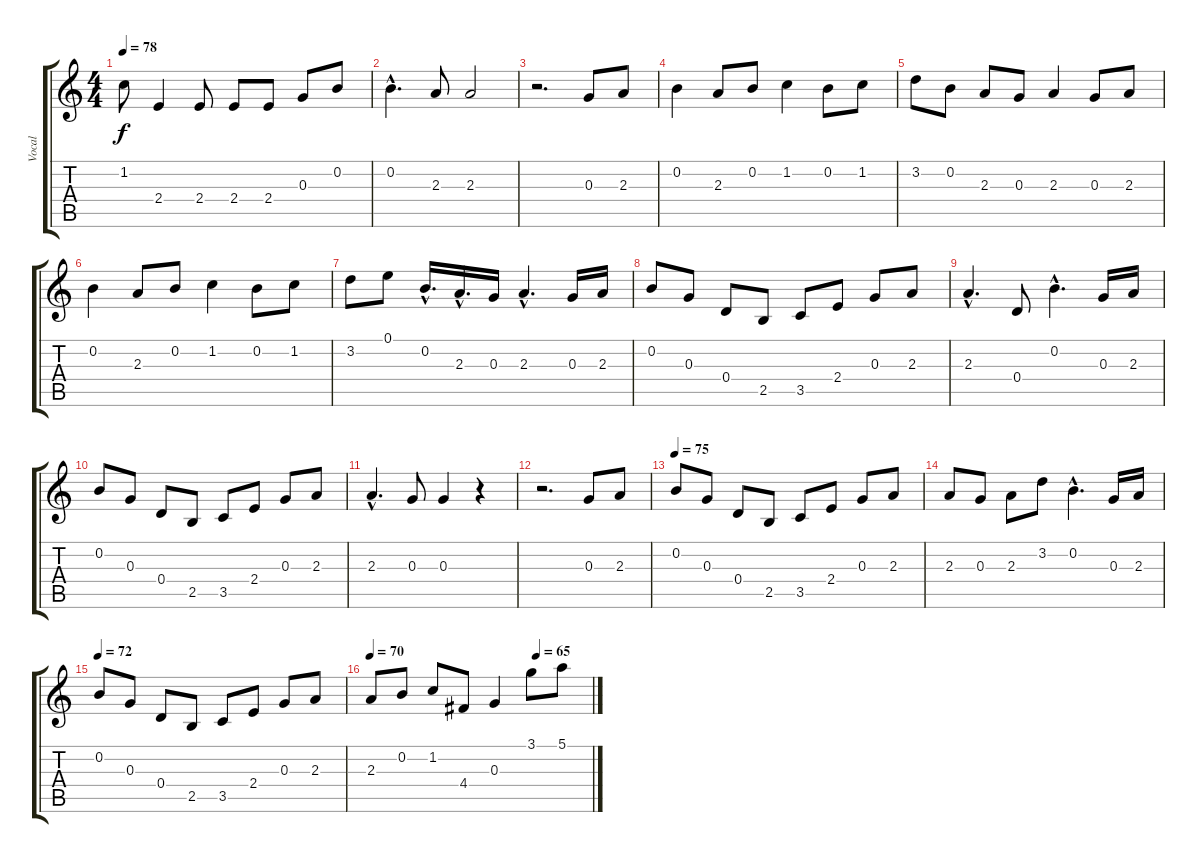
\track ("Vocal" "Vocal") {instrument electricguitarjazz}
\staff {score tabs}
\tuning (E4 B3 G3 D3 A2 E2) {hide}
\ts (4 4)
\tempo 78
\clef g2
\ks c
1.2.8{dy f} 2.4.4 2.4.8 2.4.8 2.4.8 0.3.8 0.2.8 |
0.2{hac}.4{d} 2.3.8 2.3.2 |
r.2{d} 0.3.8 2.3.8 |
0.2.4 2.3.8 0.2.8 1.2.4 0.2.8 1.2.8 |
3.2.8 0.2.8 2.3.8 0.3.8 2.3.4 0.3.8 2.3.8 |
0.2.4 2.3.8 0.2.8 1.2.4 0.2.8 1.2.8 |
3.2.8 0.1.8 0.2{hac}.16{d} 2.3{hac}.16{d} 0.3.16 2.3{hac}.4{d} 0.3.16 2.3.16 |
0.2.8 0.3.8 0.4.8 2.5.8 3.5.8 2.4.8 0.3.8 2.3.8 |
2.3{hac}.4{d} 0.4.8 0.2{hac}.4{d} 0.3.16 2.3.16 |
0.2.8 0.3.8 0.4.8 2.5.8 3.5.8 2.4.8 0.3.8 2.3.8 |
2.3{hac}.4{d} 0.3.8 0.3.4 r.4 |
r.2{d} 0.3.8 2.3.8 |
\tempo 75
0.2.8 0.3.8 0.4.8 2.5.8 3.5.8 2.4.8 0.3.8 2.3.8 |
2.3.8 0.3.8 2.3.8 3.2.8 0.2{hac}.4{d} 0.3.16 2.3.16 |
\tempo 72
0.2.8 0.3.8 0.4.8 2.5.8 3.5.8 2.4.8 0.3.8 2.3.8 |
\tempo 70
\tempo (65 0.75)
2.3.8 0.2.8 1.2.8 4.4.8 0.3.4 3.1.8{volume 12 instrument synthvoice} 5.1.8
